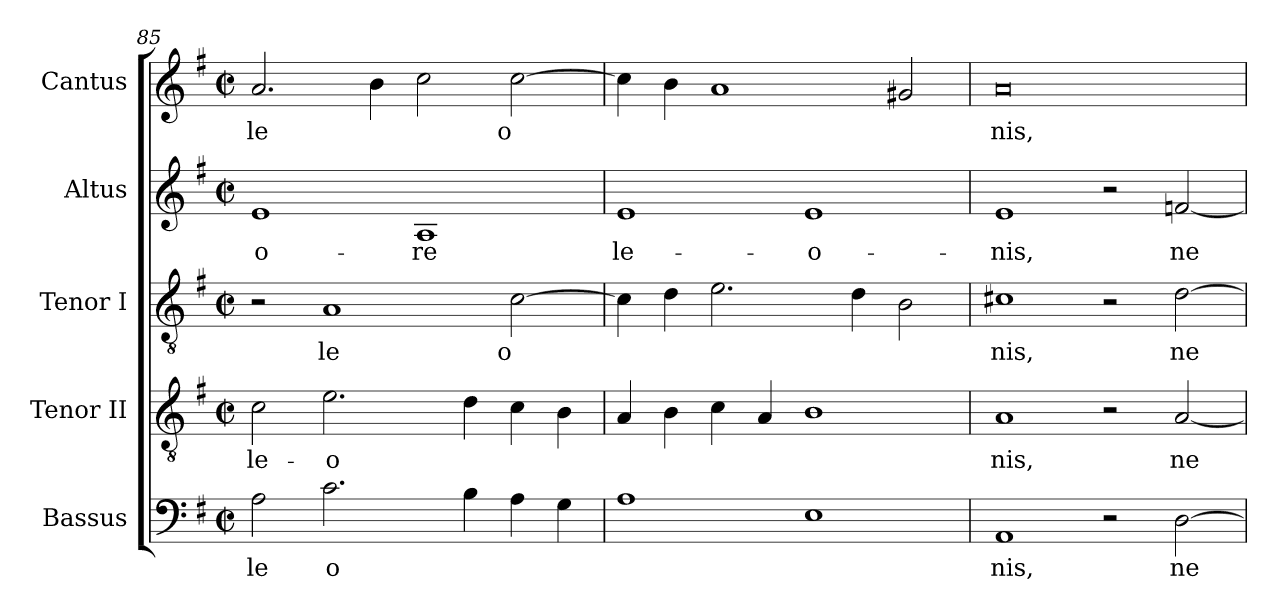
**kern	**text	**kern	**text	**kern	**text	**kern	**text	**kern	**text
*part5	*part5	*part4	*part4	*part3	*part3	*part2	*part2	*part1	*part1
*staff5	*staff5	*staff4	*staff4	*staff3	*staff3	*staff2	*staff2	*staff1	*staff1
*I"Bassus	*	*I"Tenor II	*	*I"Tenor I	*	*I"Altus	*	*I"Cantus	*
*I'B	*	*I'T II	*	*I'T I	*	*I'A	*	*I'C	*
!!LO:LB:g=z
*clefF4	*	*clefGv2	*	*clefGv2	*	*clefG2	*	*clefG2	*
*k[f#]	*	*k[f#]	*	*k[f#]	*	*k[f#]	*	*k[f#]	*
*G:	*	*G:	*	*G:	*	*G:	*	*G:	*
*M2/2	*	*M2/2	*	*M2/2	*	*M2/2	*	*M2/2	*
*met(c|)	*	*met(c|)	*	*met(c|)	*	*met(c|)	*	*met(c|)	*
=85	=85	=85	=85	=85	=85	=85	=85	=85	=85
!	!LO:LY:b:cj	!	!LO:LY:b:cj	!	!	!	!LO:LY:b:cj	!	!LO:LY:b:cj
2A\	le	2c\	le-	2r	.	1e	o-	2.a/	le
!	!LO:LY:b:cj	!	!LO:LY:b:cj	!	!LO:LY:b:cj	!	!	!	!
2.c\	o	2.e\	-o-	1A	le	.	.	.	.
!	!	!	!	!	!	!	!	!	!LO:LY:b:cj
.	.	.	.	.	.	.	.	4b\	.
!	!	!	!	!	!	!	!LO:LY:b:cj	!	!LO:LY:b:cj
.	.	.	.	.	.	1A	-re	2cc\	.
!	!LO:LY:b:cj	!	!LO:LY:b:cj	!	!	!	!	!	!
4B\	.	4d\	--	.	.	.	.	.	.
!	!LO:LY:b:cj	!	!LO:LY:b:cj	!	!LO:LY:b:cj	!	!	!	!LO:LY:b:cj
4A\	.	4c\	--	[>2c\	o	.	.	[>2cc\	o
!	!LO:LY:b:cj	!	!LO:LY:b:cj	!	!	!	!	!	!
4G\	.	4B\	--	.	.	.	.	.	.
=86	=86	=86	=86	=86	=86	=86	=86	=86	=86
!	!LO:LY:b:cj	!	!LO:LY:b:cj	!	!LO:LY:b:cj	!	!LO:LY:b:cj	!	!LO:LY:b:cj
1A	.	4A/	--	4c\]	.	1e	le-	4cc\]	.
!	!	!	!LO:LY:b:cj	!	!LO:LY:b:cj	!	!	!	!LO:LY:b:cj
.	.	4B\	--	4d\	.	.	.	4b\	.
!	!	!	!LO:LY:b:cj	!	!LO:LY:b:cj	!	!	!	!LO:LY:b:cj
.	.	4c\	--	2.e\	.	.	.	1a	.
!	!	!	!LO:LY:b:cj	!	!	!	!	!	!
.	.	4A/	--	.	.	.	.	.	.
!	!LO:LY:b:cj	!	!LO:LY:b:cj	!	!	!	!LO:LY:b:cj	!	!
1E	.	1B	--	.	.	1e	-o-	.	.
!	!	!	!	!	!LO:LY:b:cj	!	!	!	!
.	.	.	.	4d\	.	.	.	.	.
!	!	!	!	!	!LO:LY:b:cj	!	!	!	!LO:LY:b:cj
.	.	.	.	2B\	.	.	.	2g#/	.
=87	=87	=87	=87	=87	=87	=87	=87	=87	=87
!	!LO:LY:b:cj	!	!LO:LY:b:cj	!	!LO:LY:b:cj	!	!LO:LY:b:cj	!	!LO:LY:b:cj
1AA	nis,	1A	-nis,	1c#X	nis,	1e	-nis,	0a	nis,
2r	.	2r	.	2r	.	2r	.	.	.
!	!LO:LY:b:cj	!	!LO:LY:b:cj	!	!LO:LY:b:cj	!	!LO:LY:b:cj	!	!
[>2D\	ne	[<2A/	ne	[>2d\	ne	[<2f/	ne	.	.
=	=	=	=	=	=	=	=	=	=
*-	*-	*-	*-	*-	*-	*-	*-	*-	*-
